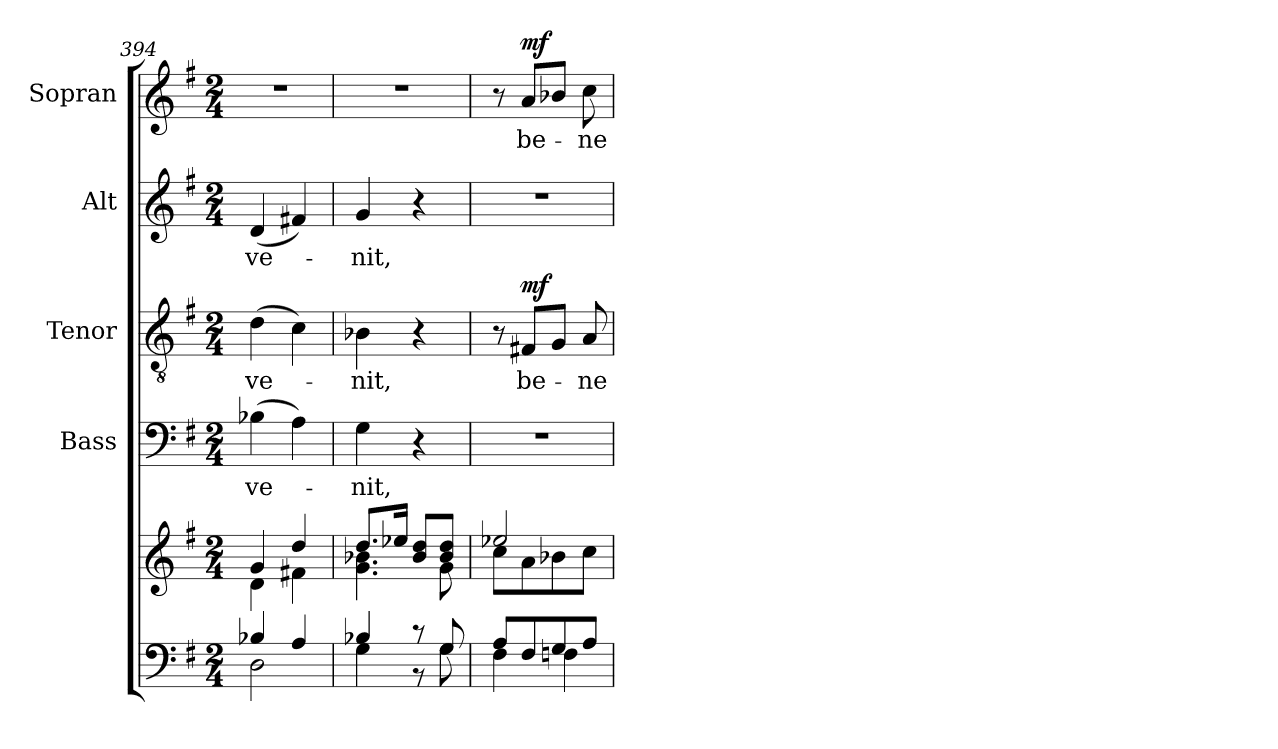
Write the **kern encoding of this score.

**kern	**kern	**kern	**text	**kern	**text	**dynam	**kern	**text	**kern	**text	**dynam
*part5	*part5	*part4	*part4	*part3	*part3	*part3	*part2	*part2	*part1	*part1	*part1
*staff6	*staff5	*staff4	*staff4	*staff3	*staff3	*staff3	*staff2	*staff2	*staff1	*staff1	*staff1
*	*	*I"Bass	*	*I"Tenor	*	*	*I"Alt	*	*I"Sopran	*	*
*	*	*I'B.	*	*I'T.	*	*	*I'A.	*	*I'S.	*	*
*clefF4	*clefG2	*clefF4	*	*clefGv2	*	*	*clefG2	*	*clefG2	*	*
*k[f#]	*k[f#]	*k[f#]	*	*k[f#]	*	*	*k[f#]	*	*k[f#]	*	*
*G:	*G:	*G:	*	*G:	*	*	*G:	*	*G:	*	*
*M2/4	*M2/4	*M2/4	*	*M2/4	*	*	*M2/4	*	*M2/4	*	*
=394	=394	=394	=394	=394	=394	=394	=394	=394	=394	=394	=394
*^	*^	*	*	*	*	*	*	*	*	*	*
!	!	!	!	!	!LO:LY:b	!	!LO:LY:b	!	!	!LO:LY:b	!	!	!
4B-X/	2D\	4g/	4d\	(>4B-X\	ve-	(>4d\	ve-	.	(<4d/	ve-	2r	.	.
4A/	.	4dd/	4f#X\	4A\)	.	4c\)	.	.	4f#X/)	.	.	.	.
=395	=395	=395	=395	=395	=395	=395	=395	=395	=395	=395	=395	=395	=395
!	!	!	!	!	!LO:LY:b	!	!LO:LY:b	!	!	!LO:LY:b	!	!	!
4B-X/	4G\	8.dd/L	4.g\ 4.b-X\	4G\	-nit,	4B-X\	-nit,	.	4g/	-nit,	2r	.	.
.	.	16ee-X/Jk	.	.	.	.	.	.	.	.	.	.	.
8r	8r	8b-/ 8dd/L	.	4r	.	4r	.	.	4r	.	.	.	.
8G/	8G\	8b-/ 8dd/J	8g\	.	.	.	.	.	.	.	.	.	.
=396	=396	=396	=396	=396	=396	=396	=396	=396	=396	=396	=396	=396	=396
8A/L	4F#\	2ee-X/	8cc\L	2r	.	8r	.	.	2r	.	8r	.	.
!	!	!	!	!	!	!	!LO:LY:b	!LO:DY:a	!	!	!	!LO:LY:b	!LO:DY:a
8F#/	.	.	8a\	.	.	8F#X/L	be-	mf	.	.	8a/L	be-	mf
8G/	4Fn\	.	8b-X\	.	.	8G/J	.	.	.	.	8b-X/J	.	.
!	!	!	!	!	!	!	!LO:LY:b	!	!	!	!	!LO:LY:b	!
8A/J	.	.	8cc\J	.	.	8A/	-ne-	.	.	.	8cc\	-ne-	.
*v	*v	*	*	*	*	*	*	*	*	*	*	*	*
*	*v	*v	*	*	*	*	*	*	*	*	*	*
=	=	=	=	=	=	=	=	=	=	=	=
*-	*-	*-	*-	*-	*-	*-	*-	*-	*-	*-	*-
